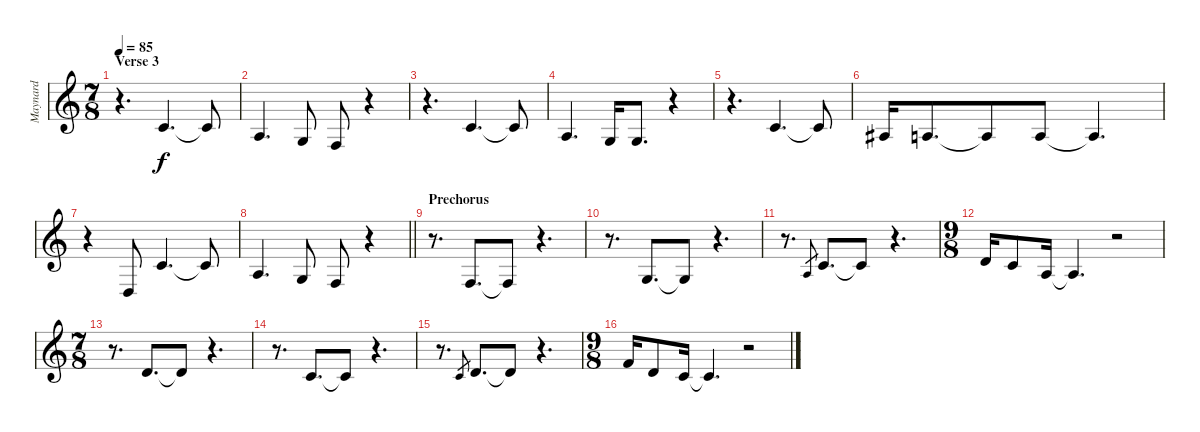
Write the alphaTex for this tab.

\track ("Maynard" "Maynard") {instrument clarinet}
\staff {score}
\tuning (E4 B3 G3 D3 A2 E2) {hide}
\ts (7 8)
\section ("" "Verse 3")
\tempo 85
\clef g2
\ks c
r.4{d dy f} 5.3.4{d} 5.3{t}.8 |
2.3.4{d} 5.4.8 3.4.8 r.4 |
r.4{d} 5.3.4{d} 5.3{t}.8 |
2.3.4{d} 0.3.16 0.3.8{d} r.4 |
r.4{d} 5.3.4{d} 5.3{t}.8 |
3.3.16 2.3.8{d} 2.3{t}.8 2.3.8 2.3{t}.4{d} |
r.4 0.4.8 5.3.4{d} 5.3{t}.8 |
\barLineRight lightlight
2.3.4{d} 0.3.8 3.4.8 r.4 |
\section ("" "Prechorus")
r.8{d} 3.4.8{d} 3.4{t}.8 r.4{d} |
r.8{d} 5.4.8{d} 5.4{t}.8 r.4{d} |
r.8{d} 2.3.8{gr} 5.3.8{d} 5.3{t}.8 r.4{d} |
\ts (9 8)
7.3.16 5.3.8 2.3.16 2.3{t}.4{d} r.2 |
\ts (7 8)
r.8{d} 7.3.8{d} 7.3{t}.8 r.4{d} |
r.8{d} 5.3.8{d} 5.3{t}.8 r.4{d} |
r.8{d} 5.3.8{gr} 7.3.8{d} 7.3{t}.8 r.4{d} |
\ts (9 8)
10.3.16 7.3.8 5.3.16 5.3{t}.4{d} r.2
